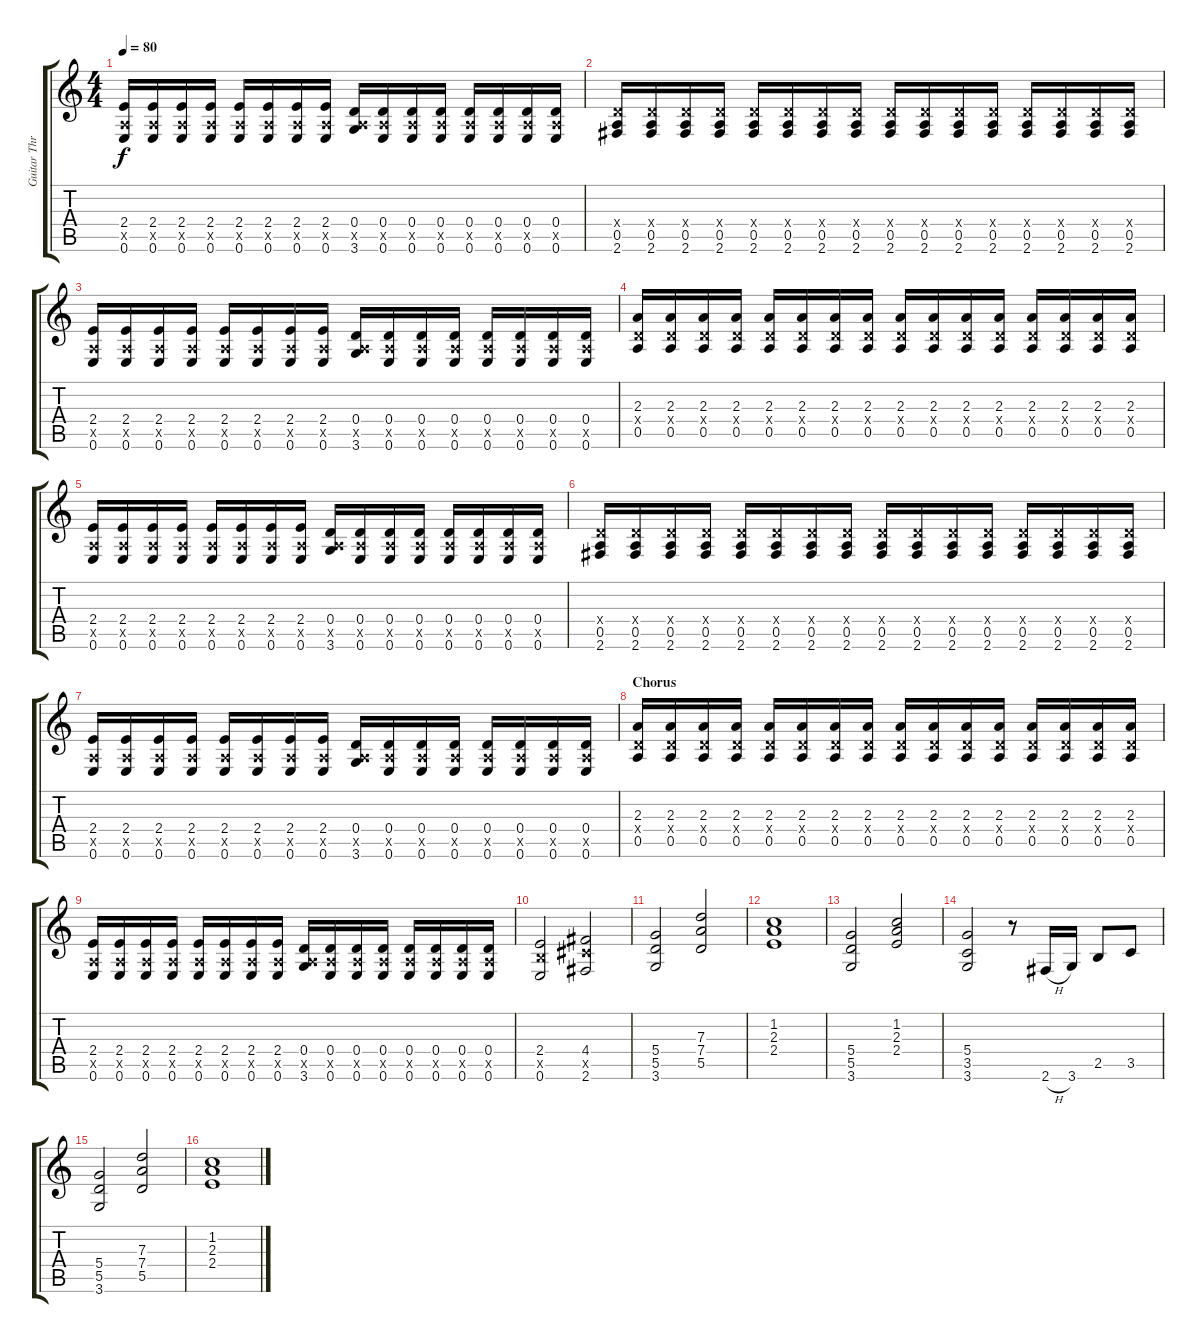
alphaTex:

\track ("Guitar Three" "Guitar Thr") {instrument distortionguitar}
\staff {score tabs}
\tuning (E4 B3 G3 D3 A2 E2) {hide}
\ts (4 4)
\tempo 80
\clef g2
\ks c
(2.4 0.5{x} 0.6).16{dy f} (2.4 0.5{x} 0.6).16 (2.4 0.5{x} 0.6).16 (2.4 0.5{x} 0.6).16 (2.4 0.5{x} 0.6).16 (2.4 0.5{x} 0.6).16 (2.4 0.5{x} 0.6).16 (2.4 0.5{x} 0.6).16 (0.4 0.5{x} 3.6).16 (0.4 0.5{x} 0.6).16 (0.4 0.5{x} 0.6).16 (0.4 0.5{x} 0.6).16 (0.4 0.5{x} 0.6).16 (0.4 0.5{x} 0.6).16 (0.4 0.5{x} 0.6).16 (0.4 0.5{x} 0.6).16 |
(0.4{x} 0.5 2.6).16 (0.4{x} 0.5 2.6).16 (0.4{x} 0.5 2.6).16 (0.4{x} 0.5 2.6).16 (0.4{x} 0.5 2.6).16 (0.4{x} 0.5 2.6).16 (0.4{x} 0.5 2.6).16 (0.4{x} 0.5 2.6).16 (0.4{x} 0.5 2.6).16 (0.4{x} 0.5 2.6).16 (0.4{x} 0.5 2.6).16 (0.4{x} 0.5 2.6).16 (0.4{x} 0.5 2.6).16 (0.4{x} 0.5 2.6).16 (0.4{x} 0.5 2.6).16 (0.4{x} 0.5 2.6).16 |
(2.4 0.5{x} 0.6).16{volume 8} (2.4 0.5{x} 0.6).16 (2.4 0.5{x} 0.6).16 (2.4 0.5{x} 0.6).16 (2.4 0.5{x} 0.6).16 (2.4 0.5{x} 0.6).16 (2.4 0.5{x} 0.6).16 (2.4 0.5{x} 0.6).16 (0.4 0.5{x} 3.6).16 (0.4 0.5{x} 0.6).16 (0.4 0.5{x} 0.6).16 (0.4 0.5{x} 0.6).16 (0.4 0.5{x} 0.6).16 (0.4 0.5{x} 0.6).16 (0.4 0.5{x} 0.6).16 (0.4 0.5{x} 0.6).16 |
(2.3 0.4{x} 0.5).16 (2.3 0.4{x} 0.5).16 (2.3 0.4{x} 0.5).16 (2.3 0.4{x} 0.5).16 (2.3 0.4{x} 0.5).16 (2.3 0.4{x} 0.5).16 (2.3 0.4{x} 0.5).16 (2.3 0.4{x} 0.5).16 (2.3 0.4{x} 0.5).16 (2.3 0.4{x} 0.5).16 (2.3 0.4{x} 0.5).16 (2.3 0.4{x} 0.5).16 (2.3 0.4{x} 0.5).16 (2.3 0.4{x} 0.5).16 (2.3 0.4{x} 0.5).16 (2.3 0.4{x} 0.5).16 |
(2.4 0.5{x} 0.6).16 (2.4 0.5{x} 0.6).16 (2.4 0.5{x} 0.6).16 (2.4 0.5{x} 0.6).16 (2.4 0.5{x} 0.6).16 (2.4 0.5{x} 0.6).16 (2.4 0.5{x} 0.6).16 (2.4 0.5{x} 0.6).16 (0.4 0.5{x} 3.6).16 (0.4 0.5{x} 0.6).16 (0.4 0.5{x} 0.6).16 (0.4 0.5{x} 0.6).16 (0.4 0.5{x} 0.6).16 (0.4 0.5{x} 0.6).16 (0.4 0.5{x} 0.6).16 (0.4 0.5{x} 0.6).16 |
(0.4{x} 0.5 2.6).16 (0.4{x} 0.5 2.6).16 (0.4{x} 0.5 2.6).16 (0.4{x} 0.5 2.6).16 (0.4{x} 0.5 2.6).16 (0.4{x} 0.5 2.6).16 (0.4{x} 0.5 2.6).16 (0.4{x} 0.5 2.6).16 (0.4{x} 0.5 2.6).16 (0.4{x} 0.5 2.6).16 (0.4{x} 0.5 2.6).16 (0.4{x} 0.5 2.6).16 (0.4{x} 0.5 2.6).16 (0.4{x} 0.5 2.6).16 (0.4{x} 0.5 2.6).16 (0.4{x} 0.5 2.6).16 |
(2.4 0.5{x} 0.6).16{volume 8} (2.4 0.5{x} 0.6).16 (2.4 0.5{x} 0.6).16 (2.4 0.5{x} 0.6).16 (2.4 0.5{x} 0.6).16 (2.4 0.5{x} 0.6).16 (2.4 0.5{x} 0.6).16 (2.4 0.5{x} 0.6).16 (0.4 0.5{x} 3.6).16 (0.4 0.5{x} 0.6).16 (0.4 0.5{x} 0.6).16 (0.4 0.5{x} 0.6).16 (0.4 0.5{x} 0.6).16 (0.4 0.5{x} 0.6).16 (0.4 0.5{x} 0.6).16 (0.4 0.5{x} 0.6).16 |
\section ("" "Chorus")
(2.3 0.4{x} 0.5).16 (2.3 0.4{x} 0.5).16 (2.3 0.4{x} 0.5).16 (2.3 0.4{x} 0.5).16 (2.3 0.4{x} 0.5).16 (2.3 0.4{x} 0.5).16 (2.3 0.4{x} 0.5).16 (2.3 0.4{x} 0.5).16 (2.3 0.4{x} 0.5).16 (2.3 0.4{x} 0.5).16 (2.3 0.4{x} 0.5).16 (2.3 0.4{x} 0.5).16 (2.3 0.4{x} 0.5).16 (2.3 0.4{x} 0.5).16 (2.3 0.4{x} 0.5).16 (2.3 0.4{x} 0.5).16 |
(2.4 0.5{x} 0.6).16 (2.4 0.5{x} 0.6).16 (2.4 0.5{x} 0.6).16 (2.4 0.5{x} 0.6).16 (2.4 0.5{x} 0.6).16 (2.4 0.5{x} 0.6).16 (2.4 0.5{x} 0.6).16 (2.4 0.5{x} 0.6).16 (0.4 0.5{x} 3.6).16 (0.4 0.5{x} 0.6).16 (0.4 0.5{x} 0.6).16 (0.4 0.5{x} 0.6).16 (0.4 0.5{x} 0.6).16 (0.4 0.5{x} 0.6).16 (0.4 0.5{x} 0.6).16 (0.4 0.5{x} 0.6).16 |
(2.4 2.5{x} 0.6).2{volume 11} (4.4 4.5{x} 2.6).2 |
(5.4 5.5 3.6).2 (7.3 7.4 5.5).2 |
(1.2 2.3 2.4).1 |
(5.4 5.5 3.6).2 (1.2 2.3 2.4).2 |
(5.4 3.5 3.6).2 r.8 2.6{h}.16 3.6.16 2.5.8 3.5.8 |
(5.4 5.5 3.6).2 (7.3 7.4 5.5).2 |
(1.2 2.3 2.4).1
